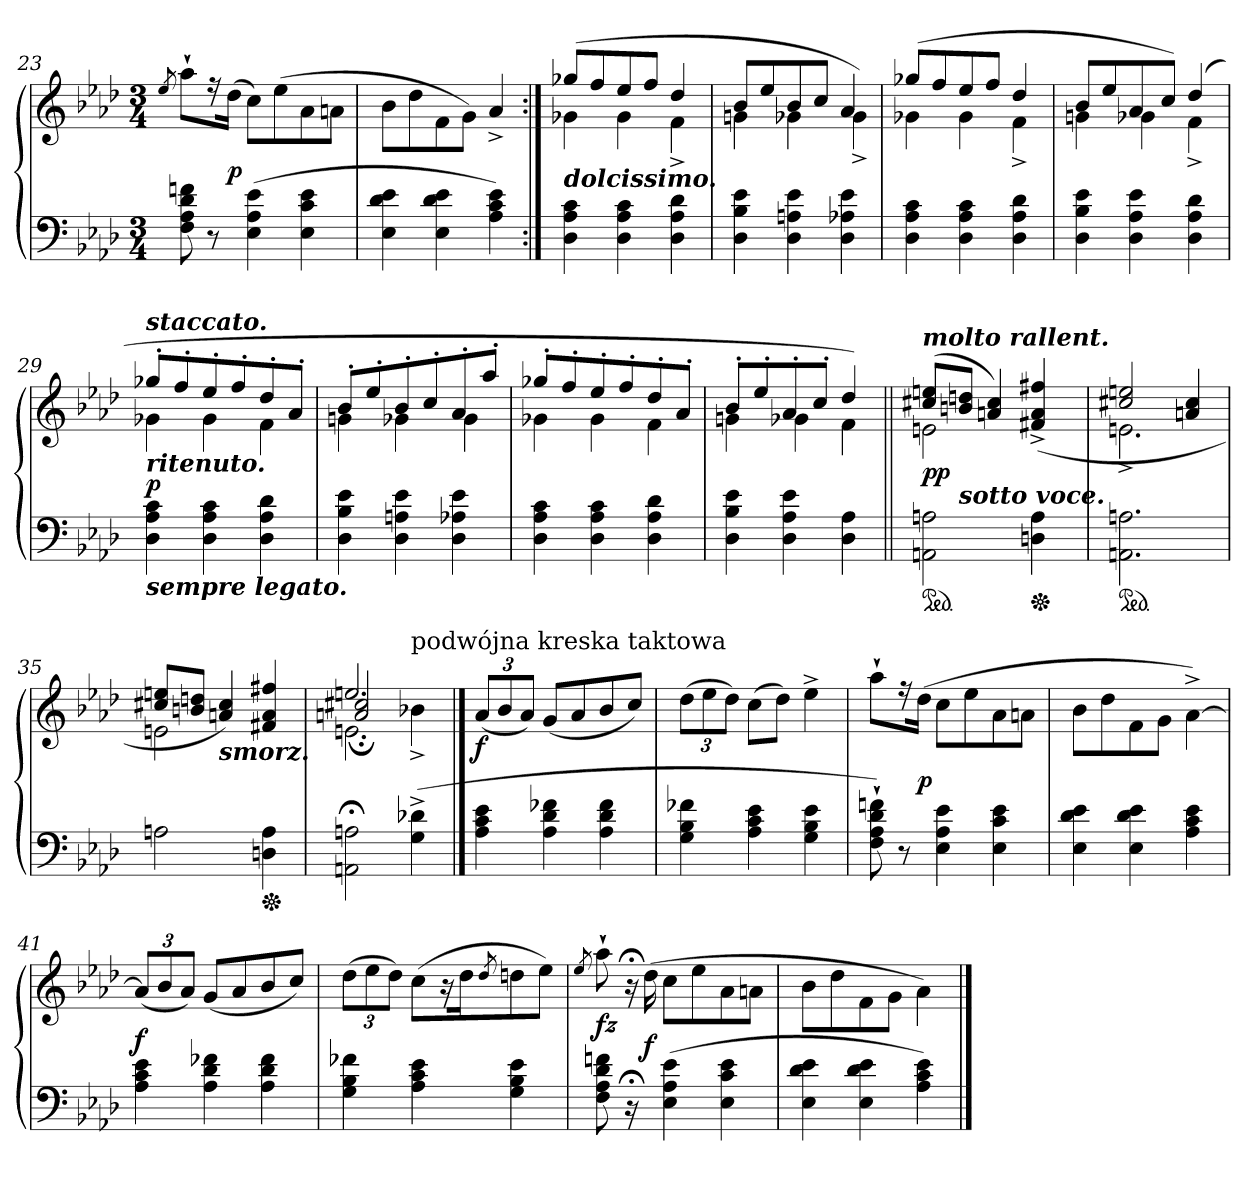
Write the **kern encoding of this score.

**kern	**kern	**dynam
*part1	*part1	*part1
*staff2	*staff1	*staff1/2
*clefF4	*clefG2	*
*k[b-e-a-d-]	*k[b-e-a-d-]	*
*A-:	*A-:	*
*M3/4	*M3/4	*
=23	=23	=23
.	8qee-/	.
8F 8A- 8d- 8fn	8aa-`L	.
8r	16r	.
.	(16dd-Jk	p
(4E- 4A- 4e-	8ccL)	.
.	(8ee-	.
4E- 4c 4e-	8a-	.
.	8anJ	.
=24	=24	=24
4E- 4d- 4e-	8b-\L	.
.	8dd-	.
4E- 4d- 4e-	8f	.
.	8gJ)	.
4A- 4c 4e-)	4a-^>/	.
=25:|!	=25:|!	=25:|!
*	*^	*
!LO:TX:a:Bi:t=dolcissimo.	!	!	!
4D- 4A- 4c	(>8gg-XL	4g-X	.
.	8ff	.	.
4D- 4A- 4c	8ee-	4g-	.
.	8ffJ	.	.
4D- 4A- 4d-	4dd-	4f^<	.
=26	=26	=26	=26
4D- 4B- 4e-	8b-L	4gn	.
.	8ee-	.	.
4D- 4An 4e-	8b-	4g-X	.
.	8ccJ	.	.
4D- 4A-X 4e-	4a-	4g-^<)	.
=27	=27	=27	=27
4D- 4A- 4c	(>8gg-XL	4g-X	.
.	8ff	.	.
4D- 4A- 4c	8ee-	4g-	.
.	8ffJ	.	.
4D- 4A- 4d-	4dd-	4f^<	.
=28	=28	=28	=28
4D- 4B- 4e-	8b-L	4gn	.
.	8ee-	.	.
4D- 4A- 4e-	8a-	4g-X	.
.	8ccJ)	.	.
4D- 4A- 4d-	(4dd-	4f^<	.
=29	=29	=29	=29
!	!LO:TX:a:Bi:t=staccato.	!	!
!	!LO:TX:b:Bi:t=ritenuto.	!	!
!LO:TX:b:Bi:t=sempre legato.	!	!	!
4D- 4A- 4c	8gg-X'L	4g-X	p
.	8ff'	.	.
4D- 4A- 4c	8ee-'	4g-	.
.	8ff'	.	.
4D- 4A- 4d-	8dd-'	4f	.
.	8a-'J	.	.
=30	=30	=30	=30
4D- 4B- 4e-	8b-'L	4gn	.
.	8ee-'	.	.
4D- 4An 4e-	8b-'	4g-X	.
.	8cc'	.	.
4D- 4A-X 4e-	8a-'	4g-	.
.	8aa-'J	.	.
=31	=31	=31	=31
4D- 4A- 4c	8gg-X'L	4g-X	.
.	8ff'	.	.
4D- 4A- 4c	8ee-'	4g-	.
.	8ff'	.	.
4D- 4A- 4d-	8dd-'	4f	.
.	8a-'J	.	.
=32	=32	=32	=32
4D- 4B- 4e-	8b-'L	4gn	.
.	8ee-'	.	.
4D- 4A- 4e-	8a-'	4g-X	.
.	8cc'J	.	.
4D- 4A-	4dd-)	4f	.
=33||	=33||	=33||	=33||
!	!LO:TX:a:Bi:t=molto rallent.	!	!
*^	*	*	*
*ped	*	*	*	*
2AAn 2An	8ryy	(8cc#X 8eenL	2en	pp
!	!LO:TX:a:Bi:t=sotto voce.	!	!	!
.	2ryy	8bn 8ddnJ	.	.
.	.	4an 4cc#)	.	.
*Xped	*	*	*	*
4Dn 4A	.	(>4f#X^</ 4a^</ 4ff#X^</	4ryy	.
.	8ryy	.	.	.
*v	*v	*	*	*
=34	=34	=34	=34
*ped	*	*	*
2.AAn 2.An	2cc#X 2een	2.en^<	.
.	4an 4cc#	.	.
=35	=35	=35	=35
2An	8cc#X 8eenL	2en	.
.	8bn 8ddnJ	.	.
!	!LO:TX:b:Bi:t=smorz.	!	!
.	4an 4cc#)	.	.
*Xped	*	*	*
4Dn 4A	4f#X/ 4a/ 4ff#X/	4ryy	.
=36	=36	=36	=36
*	*	*^	*
2AAn;< 2An;<	2.een	2an;</ 2cc#X;</	2.en\	.
!	!	!LO:TX:a:t=podwójna kreska taktowa	!	!
(4G^< 4d-X^<	.	4b-X^>	.	.
*	*	*v	*v	*
==37	==37	==37	==37
!	!LO:TX:a:Bi:t=a Tempo.	!	!
*	*v	*v	*
4A- 4c 4e-	(<12a-L	f
.	12b-	.
.	12a-J)	.
4A- 4d- 4f-X	(8gL	.
.	8a-	.
4A- 4d- 4f-	8b-	.
.	8ccJ)	.
=38	=38	=38
4G 4B- 4f-X	(12dd-L	.
.	12ee-	.
.	12dd-J)	.
4A- 4c 4e-	(8ccL	.
.	8dd-J)	.
4G 4B- 4e-	4ee-^	.
=39	=39	=39
8F` 8A-` 8d-` 8fn`)	8aa-`L	.
8r	16r	.
.	(>16dd-Jk	p
4E- 4A- 4e-	8ccL	.
.	8ee-	.
4E- 4c 4e-	8a-	.
.	8anJ	.
=40	=40	=40
4E- 4d- 4e-	8b-\L	.
.	8dd-	.
4E- 4d- 4e-	8f	.
.	8gJ	.
4A- 4c 4e-	[4a-^<\)	.
=41	=41	=41
4A- 4c 4e-	(<12a-L]	f
.	12b-	.
.	12a-J)	.
4A- 4d- 4f-X	(8gL	.
.	8a-	.
4A- 4d- 4f-	8b-	.
.	8ccJ)	.
=42	=42	=42
4G 4B- 4f-X	(12dd-L	.
.	12ee-	.
.	12dd-J)	.
4A- 4c 4e-	(>8ccL	.
.	16r	.
.	16dd-K	.
.	8qdd-/	.
4G 4B- 4e-	8ddn	.
.	8ee-J)	.
=43	=43	=43
.	8qee-/	.
8F 8A- 8d- 8fn	8aa-`	fz
16r;<	16r;<	.
16ryy	(16dd-	f
(4E- 4A- 4e-	8ccL	.
.	8ee-	.
4E- 4c 4e-	8a-	.
.	8anJ	.
=44	=44	=44
4E- 4d- 4e-	8b-\L	.
.	8dd-	.
4E- 4d- 4e-	8f	.
.	8gJ	.
4A- 4c 4e-)	4a-\)	.
==	==	==
*-	*-	*-
